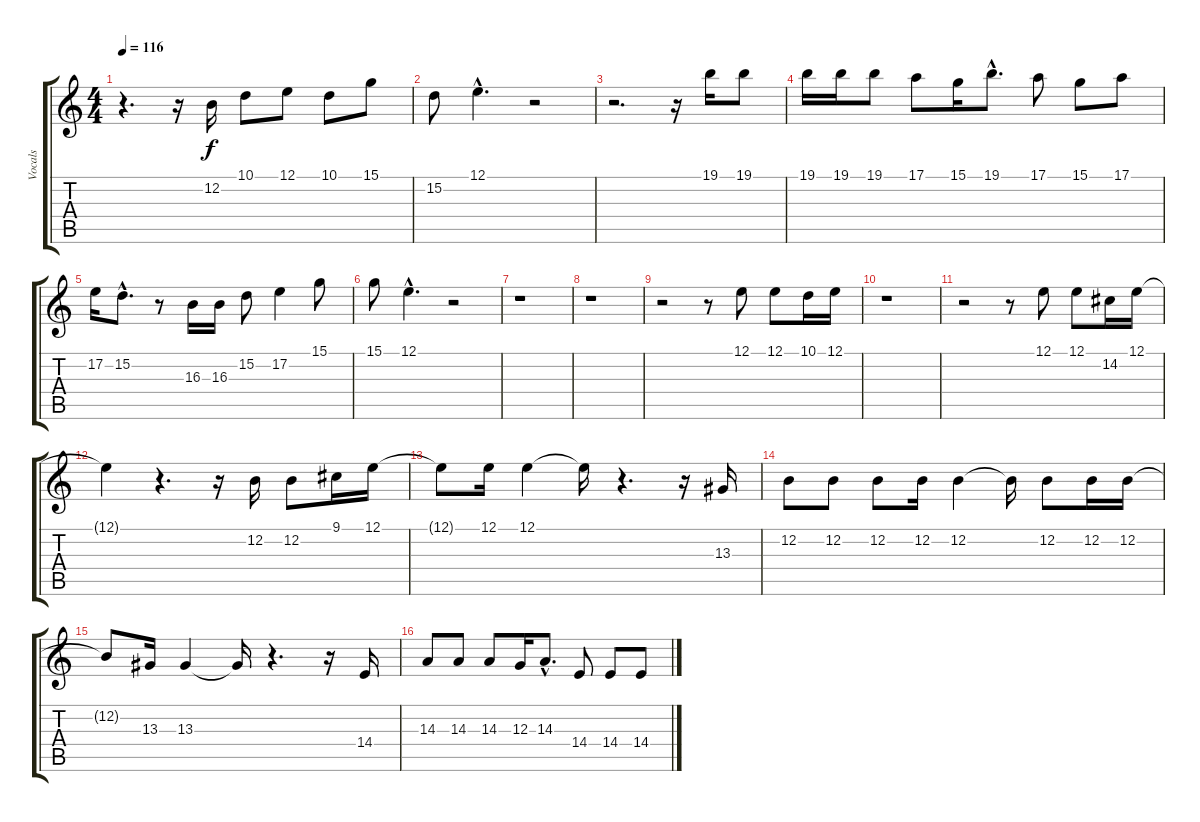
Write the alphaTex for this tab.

\track ("Vocals" "Vocals") {instrument lead3calliope}
\staff {score tabs}
\tuning (E4 B3 G3 D3 A2 E2) {hide}
\ts (4 4)
\tempo 116
\clef g2
\ks c
r.4{d dy f} r.16 12.2.16 10.1.8 12.1.8 10.1.8 15.1.8 |
15.2.8 12.1{hac}.4{d} r.2 |
r.2{d} r.16 19.1.16 19.1.8 |
19.1.16 19.1.16 19.1.8 17.1.8 15.1.16 19.1{hac}.8{d} 17.1.8 15.1.8 17.1.8 |
17.2.16 15.2{hac}.8{d} r.8 16.3.16 16.3.16 15.2.8 17.2.4 15.1.8 |
15.1.8 12.1{hac}.4{d} r.2 |
r.1 |
r.1 |
r.2 r.8 12.1.8 12.1.8 10.1.16 12.1.16 |
r.1 |
r.2 r.8 12.1.8 12.1.8 14.2.16 12.1.16 |
12.1{t}.4 r.4{d} r.16 12.2.16 12.2.8 9.1.16 12.1.16 |
12.1{t}.8 12.1.16 12.1.4 12.1{t}.16 r.4{d} r.16 13.3.16 |
12.2.8 12.2.8 12.2.8 12.2.16 12.2.4 12.2{t}.16 12.2.8 12.2.16 12.2.16 |
12.2{t}.8 13.3.16 13.3.4 13.3{t}.16 r.4{d} r.16 14.4.16 |
14.3.8 14.3.8 14.3.8 12.3.16 14.3{hac}.8{d} 14.4.8 14.4.8 14.4.8
